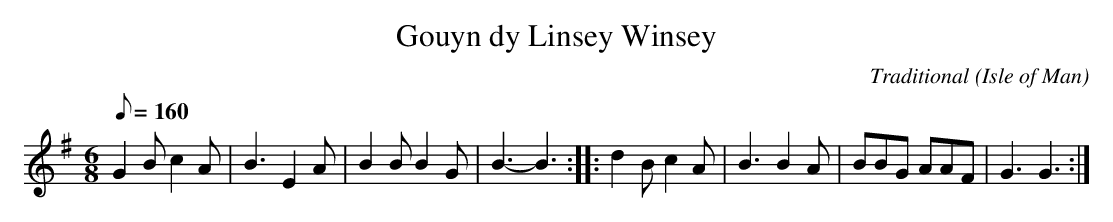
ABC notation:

X:1
T:Gouyn dy Linsey Winsey
C:Traditional
O:Isle of Man
M:6/8
L:1/8
Q:160
K:G
G2B c2A|B3 E2A|B2B B2G|B3-B3:||:d2B c2A|B3 B2A|BBG AAF|G3 G3:|
